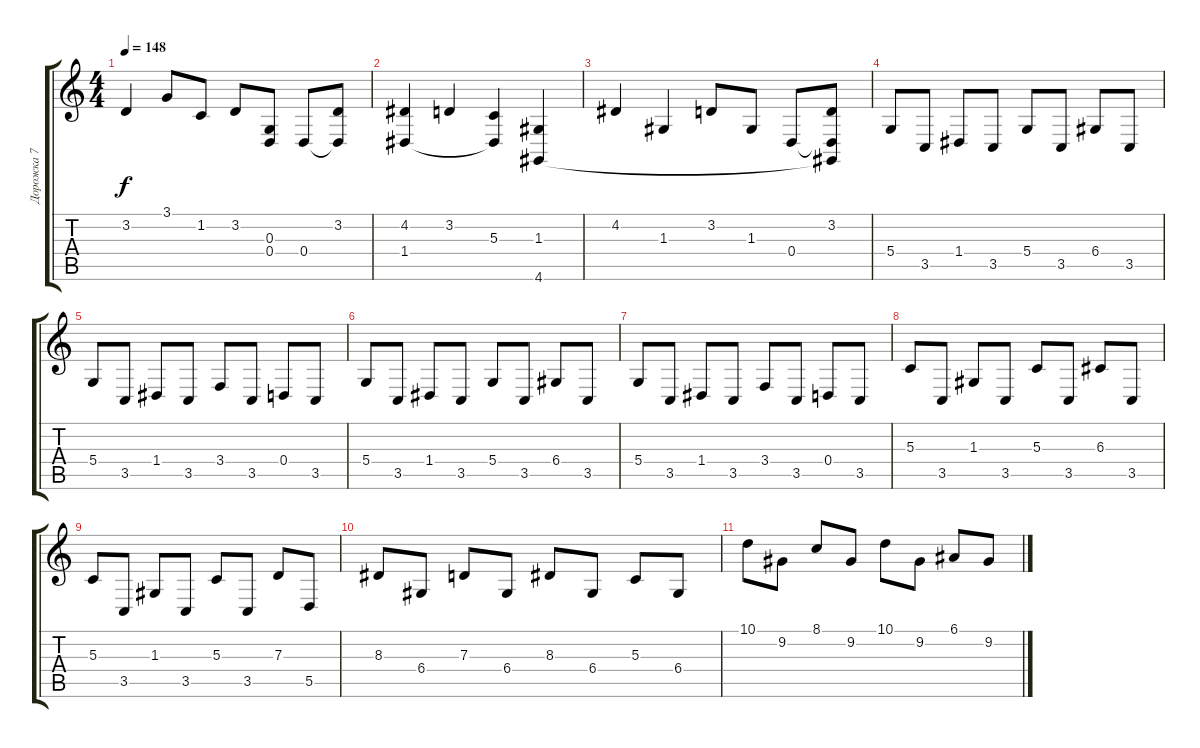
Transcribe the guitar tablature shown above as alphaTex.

\track ("Дорожка 7" "Дорожка 7") {instrument acousticgrandpiano}
\staff {score tabs}
\tuning (E4 B3 G3 D3 A2 E2) {hide}
\ts (4 4)
\tempo 148
\clef g2
\ks c
3.2.4{dy f} 3.1.8 1.2.8 3.2.8 (0.3 0.4{t}).8 0.4.8 (3.2 0.4{t}).8 |
(4.2 1.4).4 3.2.4 (5.3 1.4{t}).4 (1.3 4.6).4 |
4.2.4 1.3.4 3.2.8 1.3.8 0.4.8 (3.2 0.4{t} 4.6{t}).8 |
5.4.8 3.5.8 1.4.8 3.5.8 5.4.8 3.5.8 6.4.8 3.5.8 |
5.4.8 3.5.8 1.4.8 3.5.8 3.4.8 3.5.8 0.4.8 3.5.8 |
5.4.8 3.5.8 1.4.8 3.5.8 5.4.8 3.5.8 6.4.8 3.5.8 |
5.4.8 3.5.8 1.4.8 3.5.8 3.4.8 3.5.8 0.4.8 3.5.8 |
5.3.8 3.5.8 1.3.8 3.5.8 5.3.8 3.5.8 6.3.8 3.5.8 |
5.3.8 3.5.8 1.3.8 3.5.8 5.3.8 3.5.8 7.3.8 5.5.8 |
8.3.8 6.4.8 7.3.8 6.4.8 8.3.8 6.4.8 5.3.8 6.4.8 |
10.1.8 9.2.8 8.1.8 9.2.8 10.1.8 9.2.8 6.1.8 9.2.8
